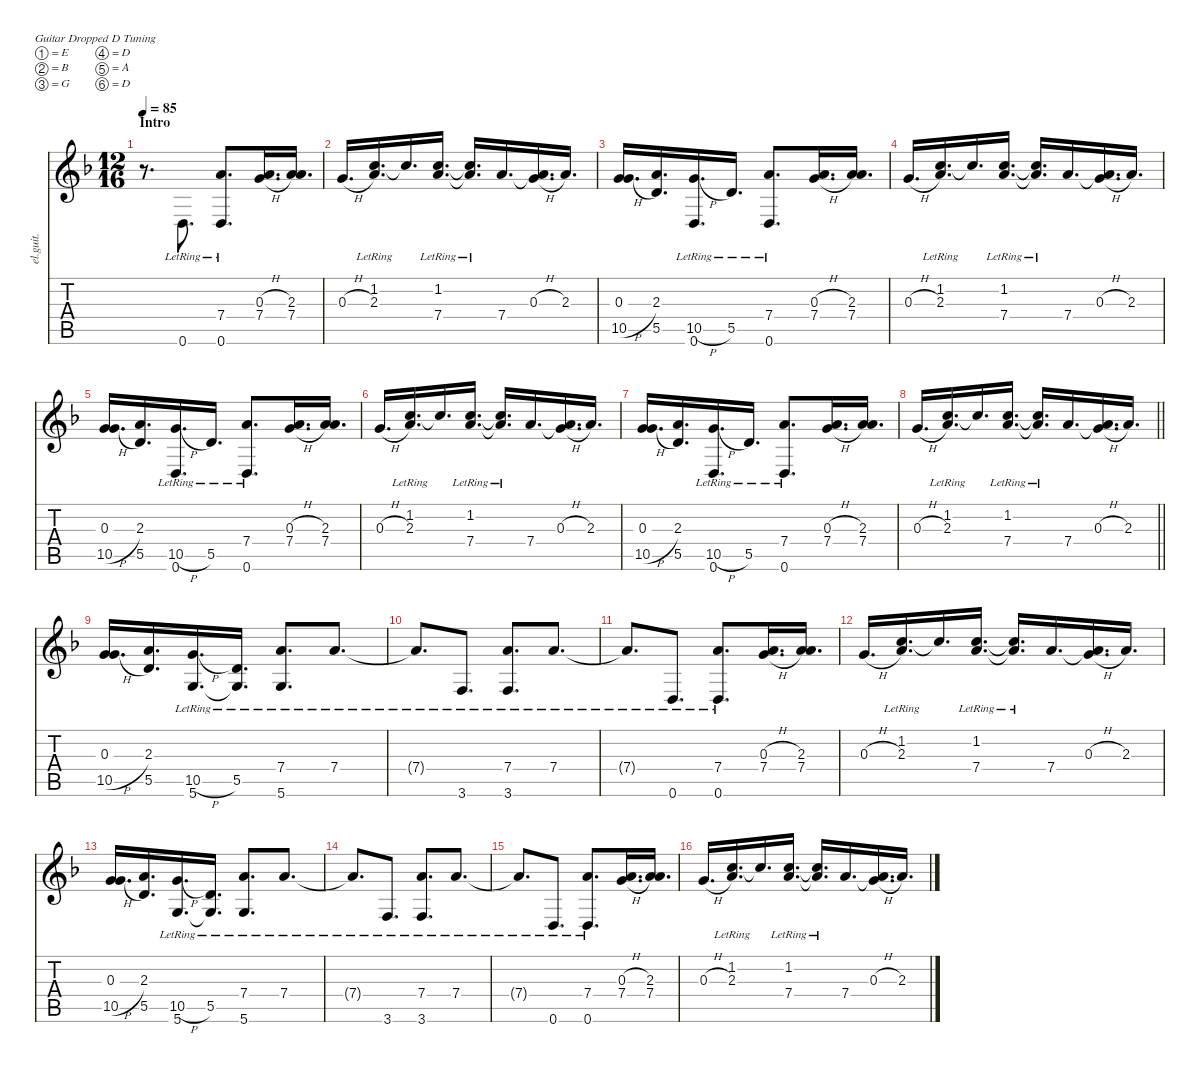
\defaultSystemsLayout 4
\hideDynamics
\bracketExtendMode nobrackets
\otherSystemsTrackNameOrientation horizontal
\track ("[guitar delay and whammy effect]" "el.guit.") {instrument electricguitarclean}
\staff {score tabs}
\tuning (E4 B3 G3 D3 A2 D2)
\ts (12 16)
\beaming (8 3 3)
\section ("" "Intro")
\tempo 85
\clef g2
\ks dminor
r.8{d dy f instrument electricguitarclean beam Down} 0.6{lr acc forcenatural}.8{d beam Up} (7.4{acc forcenatural} 0.6{lr acc forcenatural}).8{d beam Up} (0.3{h acc forcenatural} 7.4{acc forcenatural}).16{d beam Up} (2.3{acc forcenatural} 7.4{acc forcenatural}).16{d beam Up} |
0.3{h acc forcenatural}.16{d dy p beam Up} (1.2{acc forcenatural} 2.3{lr acc forcenatural}).16{d dy f beam Up} 1.2{t acc forcenatural}.16{d beam Up} (1.2{lr acc forcenatural} 7.4{acc forcenatural}).16{d dy p beam Up} (1.2{lr t acc forcenatural} 7.4{t acc forcenatural}).16{d dy f beam Up} 7.4{acc forcenatural}.16{d dy p beam Up} (0.3{h acc forcenatural} 7.4{t acc forcenatural}).16{d dy f beam Up} 2.3{acc forcenatural}.16{d beam Up} |
(0.3{h acc forcenatural} 10.5{h acc forcenatural}).16{d dy p beam Up} (2.3{acc forcenatural} 5.5{acc forcenatural}).16{d beam Up} (10.5{h acc forcenatural} 0.6{lr acc forcenatural}).16{d beam Up} 5.5{lr acc forcenatural}.16{d beam Up} (7.4{acc forcenatural} 0.6{lr acc forcenatural}).8{d dy f beam Up} (0.3{h acc forcenatural} 7.4{acc forcenatural}).16{d beam Up} (2.3{acc forcenatural} 7.4{acc forcenatural}).16{d beam Up} |
0.3{h acc forcenatural}.16{d dy p beam Up} (1.2{acc forcenatural} 2.3{lr acc forcenatural}).16{d dy f beam Up} 1.2{t acc forcenatural}.16{d beam Up} (1.2{lr acc forcenatural} 7.4{acc forcenatural}).16{d dy p beam Up} (1.2{lr t acc forcenatural} 7.4{t acc forcenatural}).16{d dy f beam Up} 7.4{acc forcenatural}.16{d dy p beam Up} (0.3{h acc forcenatural} 7.4{t acc forcenatural}).16{d dy f beam Up} 2.3{acc forcenatural}.16{d beam Up} |
(0.3{h acc forcenatural} 10.5{h acc forcenatural}).16{d dy p beam Up} (2.3{acc forcenatural} 5.5{acc forcenatural}).16{d beam Up} (10.5{h acc forcenatural} 0.6{lr acc forcenatural}).16{d beam Up} 5.5{lr acc forcenatural}.16{d beam Up} (7.4{acc forcenatural} 0.6{lr acc forcenatural}).8{d dy f beam Up} (0.3{h acc forcenatural} 7.4{acc forcenatural}).16{d beam Up} (2.3{acc forcenatural} 7.4{acc forcenatural}).16{d beam Up} |
0.3{h acc forcenatural}.16{d dy p beam Up} (1.2{acc forcenatural} 2.3{lr acc forcenatural}).16{d dy f beam Up} 1.2{t acc forcenatural}.16{d beam Up} (1.2{lr acc forcenatural} 7.4{acc forcenatural}).16{d dy p beam Up} (1.2{lr t acc forcenatural} 7.4{t acc forcenatural}).16{d dy f beam Up} 7.4{acc forcenatural}.16{d dy p beam Up} (0.3{h acc forcenatural} 7.4{t acc forcenatural}).16{d dy f beam Up} 2.3{acc forcenatural}.16{d beam Up} |
(0.3{h acc forcenatural} 10.5{h acc forcenatural}).16{d dy p beam Up} (2.3{acc forcenatural} 5.5{acc forcenatural}).16{d beam Up} (10.5{h acc forcenatural} 0.6{lr acc forcenatural}).16{d beam Up} 5.5{lr acc forcenatural}.16{d beam Up} (7.4{acc forcenatural} 0.6{lr acc forcenatural}).8{d dy f beam Up} (0.3{h acc forcenatural} 7.4{acc forcenatural}).16{d beam Up} (2.3{acc forcenatural} 7.4{acc forcenatural}).16{d beam Up} |
\barLineRight lightlight
0.3{h acc forcenatural}.16{d dy p beam Up} (1.2{acc forcenatural} 2.3{lr acc forcenatural}).16{d dy f beam Up} 1.2{t acc forcenatural}.16{d beam Up} (1.2{lr acc forcenatural} 7.4{acc forcenatural}).16{d dy p beam Up} (1.2{lr t acc forcenatural} 7.4{t acc forcenatural}).16{d dy f beam Up} 7.4{acc forcenatural}.16{d dy p beam Up} (0.3{h acc forcenatural} 7.4{t acc forcenatural}).16{d dy f beam Up} 2.3{acc forcenatural}.16{d beam Up} |
(0.3{h acc forcenatural} 10.5{h acc forcenatural}).16{d dy p beam Up} (2.3{acc forcenatural} 5.5{acc forcenatural}).16{d beam Up} (10.5{h acc forcenatural} 5.6{lr acc forcenatural}).16{d beam Up} (5.5{lr acc forcenatural} 5.6{lr t acc forcenatural}).16{d beam Up} (7.4{acc forcenatural} 5.6{lr acc forcenatural}).8{d dy f beam Up} 7.4{lr acc forcenatural}.8{d dy p beam Up} |
7.4{lr t acc forcenatural}.8{d dy f beam Up} 3.6{lr acc forcenatural}.8{d beam Up} (7.4{lr acc forcenatural} 3.6{lr acc forcenatural}).8{d beam Up} 7.4{lr acc forcenatural}.8{d dy p beam Up} |
7.4{lr t acc forcenatural}.8{d dy f beam Up} 0.6{lr acc forcenatural}.8{d beam Up} (7.4{acc forcenatural} 0.6{lr acc forcenatural}).8{d beam Up} (0.3{h acc forcenatural} 7.4{acc forcenatural}).16{d beam Up} (2.3{acc forcenatural} 7.4{acc forcenatural}).16{d beam Up} |
0.3{h acc forcenatural}.16{d dy p beam Up} (1.2{acc forcenatural} 2.3{lr acc forcenatural}).16{d dy f beam Up} 1.2{t acc forcenatural}.16{d beam Up} (1.2{lr acc forcenatural} 7.4{acc forcenatural}).16{d dy p beam Up} (1.2{lr t acc forcenatural} 7.4{t acc forcenatural}).16{d dy f beam Up} 7.4{acc forcenatural}.16{d dy p beam Up} (0.3{h acc forcenatural} 7.4{t acc forcenatural}).16{d dy f beam Up} 2.3{acc forcenatural}.16{d beam Up} |
(0.3{h acc forcenatural} 10.5{h acc forcenatural}).16{d dy p beam Up} (2.3{acc forcenatural} 5.5{acc forcenatural}).16{d beam Up} (10.5{h acc forcenatural} 5.6{lr acc forcenatural}).16{d beam Up} (5.5{lr acc forcenatural} 5.6{lr t acc forcenatural}).16{d beam Up} (7.4{acc forcenatural} 5.6{lr acc forcenatural}).8{d dy f beam Up} 7.4{lr acc forcenatural}.8{d dy p beam Up} |
7.4{lr t acc forcenatural}.8{d dy f beam Up} 3.6{lr acc forcenatural}.8{d beam Up} (7.4{lr acc forcenatural} 3.6{lr acc forcenatural}).8{d beam Up} 7.4{lr acc forcenatural}.8{d dy p beam Up} |
7.4{lr t acc forcenatural}.8{d dy f beam Up} 0.6{lr acc forcenatural}.8{d beam Up} (7.4{acc forcenatural} 0.6{lr acc forcenatural}).8{d beam Up} (0.3{h acc forcenatural} 7.4{acc forcenatural}).16{d beam Up} (2.3{acc forcenatural} 7.4{acc forcenatural}).16{d beam Up} |
0.3{h acc forcenatural}.16{d dy p beam Up} (1.2{acc forcenatural} 2.3{lr acc forcenatural}).16{d dy f beam Up} 1.2{t acc forcenatural}.16{d beam Up} (1.2{lr acc forcenatural} 7.4{acc forcenatural}).16{d dy p beam Up} (1.2{lr t acc forcenatural} 7.4{t acc forcenatural}).16{d dy f beam Up} 7.4{acc forcenatural}.16{d dy p beam Up} (0.3{h acc forcenatural} 7.4{t acc forcenatural}).16{d dy f beam Up} 2.3{acc forcenatural}.16{d beam Up}
